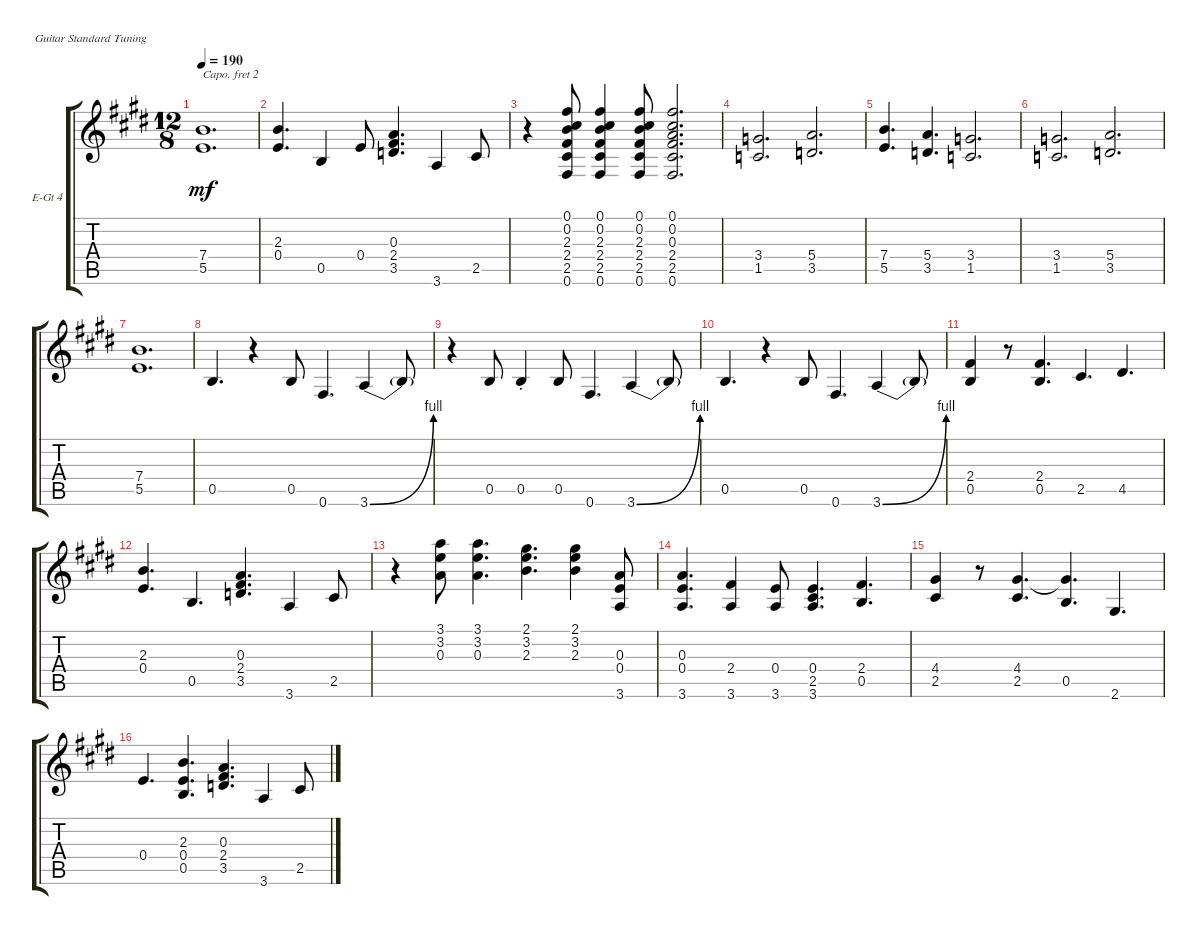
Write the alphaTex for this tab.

\defaultSystemsLayout 4
\bracketExtendMode groupsimilarinstruments
\firstSystemTrackNameOrientation horizontal
\otherSystemsTrackNameOrientation horizontal
\track ("Electric Guitar 4" "E-Gt 4") {instrument electricguitarclean}
\staff {score tabs}
\capo 2
\tuning (E4 B3 G3 D3 A2 E2)
\ts (12 8)
\tempo 190
\clef g2
\ks c#minor
(7.4 5.5).1{d dy mf} |
(2.3 0.4).4{d} 0.5.4 0.4.8 (3.5 2.4 0.3).4{d} 3.6.4 2.5.8 |
r.4 (0.6 2.5 2.4 2.3 0.2 0.1).8 (0.1 0.2 2.3 2.4 2.5 0.6).4 (0.6 2.5 2.4 2.3 0.2 0.1).8 (0.1 0.2 0.3 2.4 2.5 0.6).2{d} |
(1.5 3.4).2{d} (5.4 3.5).2{d} |
(5.5 7.4).4{d} (5.4 3.5).4{d} (1.5 3.4).2{d} |
(3.4 1.5).2{d} (3.5 5.4).2{d} |
(5.5 7.4).1{d} |
0.5.4{d} r.4 0.5.8 0.6.4{d} 3.6{be (bend 0 0 5.3999999999999995 4)}.4 3.6{t}.8 |
r.4 0.5.8 0.5{st}.4 0.5.8 0.6.4{d} 3.6{be (bend 0 0 6 4)}.4 3.6{t}.8 |
0.5.4{d} r.4 0.5.8 0.6.4{d} 3.6{be (bend 0 0 5.3999999999999995 4)}.4 3.6{t}.8 |
(0.5 2.4).4 r.8 (0.5 2.4).4{d} 2.5.4{d} 4.5.4{d} |
(2.3 0.4).4{d} 0.5.4{d} (3.5 2.4 0.3).4{d} 3.6.4 2.5.8 |
r.4 (3.1 3.2 0.3).8 (0.3 3.2 3.1).4{d} (2.1 3.2 2.3).4{d} (2.3 3.2 2.1).4 (0.3 0.4 3.6).8 |
(3.6 0.4 0.3).4{d} (2.4 3.6).4 (3.6 0.4).8 (0.4 2.5 3.6).4{d} (2.4 0.5).4{d} |
(2.5 4.4).4 r.8 (2.5 4.4).4{d} (4.4{t} 0.5).4{d} 2.6.4{d} |
0.4.4{d} (2.3 0.4 0.5).4{d} (2.4 0.3 3.5).4{d} 3.6.4 2.5.8
